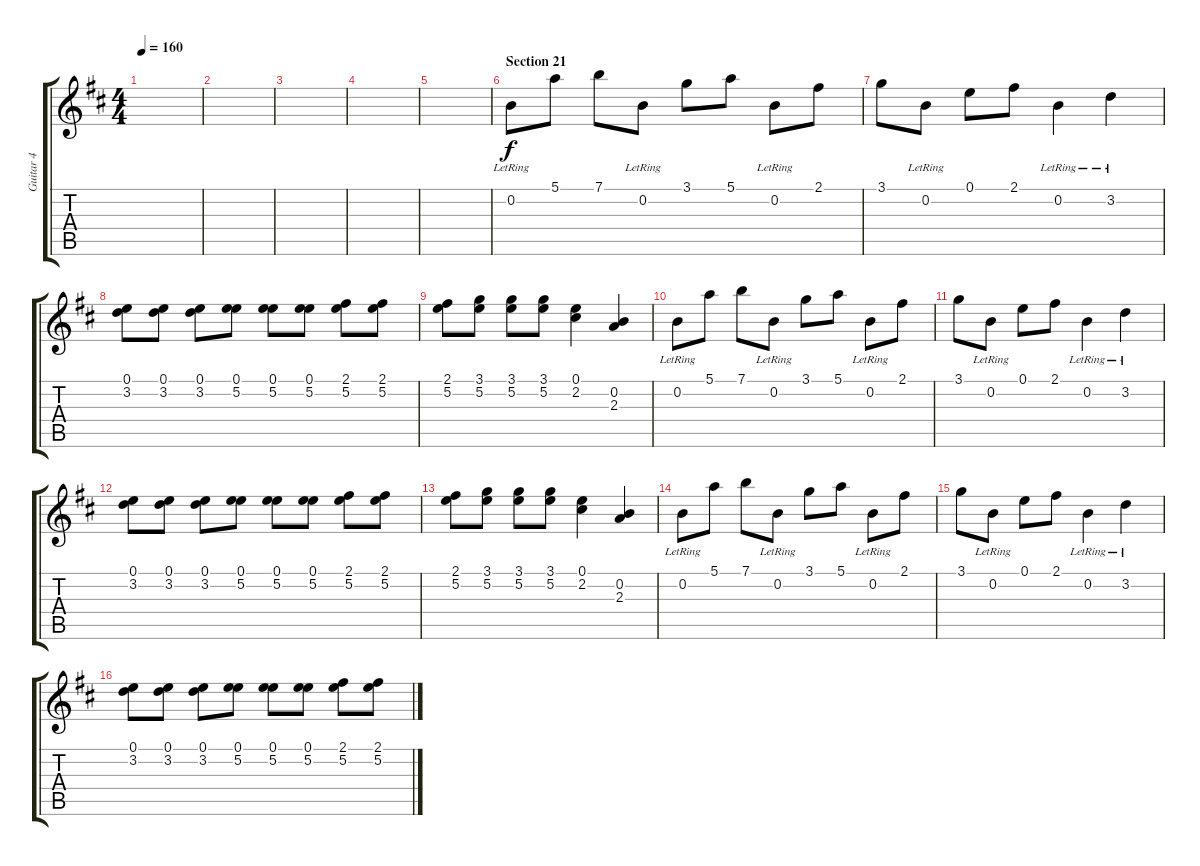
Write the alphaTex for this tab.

\track ("Guitar 4" "Guitar 4") {instrument distortionguitar}
\staff {score tabs}
\tuning (E4 B3 G3 D3 A2 E2) {hide}
\ts (4 4)
\tempo 160
\clef g2
\ks bminor
|
|
|
|
|
\section ("" "Section 21")
0.2{lr}.8 5.1.8 7.1.8 0.2{lr}.8 3.1.8 5.1.8 0.2{lr}.8 2.1.8 |
3.1.8 0.2{lr}.8 0.1.8 2.1.8 0.2{lr}.4 3.2{lr}.4 |
(0.1 3.2).8 (0.1 3.2).8 (0.1 3.2).8 (0.1 5.2).8 (0.1 5.2).8 (0.1 5.2).8 (2.1 5.2).8 (2.1 5.2).8 |
(2.1 5.2).8 (3.1 5.2).8 (3.1 5.2).8 (3.1 5.2).8 (0.1 2.2).4 (0.2 2.3).4 |
0.2{lr}.8 5.1.8 7.1.8 0.2{lr}.8 3.1.8 5.1.8 0.2{lr}.8 2.1.8 |
3.1.8 0.2{lr}.8 0.1.8 2.1.8 0.2{lr}.4 3.2{lr}.4 |
(0.1 3.2).8 (0.1 3.2).8 (0.1 3.2).8 (0.1 5.2).8 (0.1 5.2).8 (0.1 5.2).8 (2.1 5.2).8 (2.1 5.2).8 |
(2.1 5.2).8 (3.1 5.2).8 (3.1 5.2).8 (3.1 5.2).8 (0.1 2.2).4 (0.2 2.3).4 |
0.2{lr}.8 5.1.8 7.1.8 0.2{lr}.8 3.1.8 5.1.8 0.2{lr}.8 2.1.8 |
3.1.8 0.2{lr}.8 0.1.8 2.1.8 0.2{lr}.4 3.2{lr}.4 |
(0.1 3.2).8 (0.1 3.2).8 (0.1 3.2).8 (0.1 5.2).8 (0.1 5.2).8 (0.1 5.2).8 (2.1 5.2).8 (2.1 5.2).8
